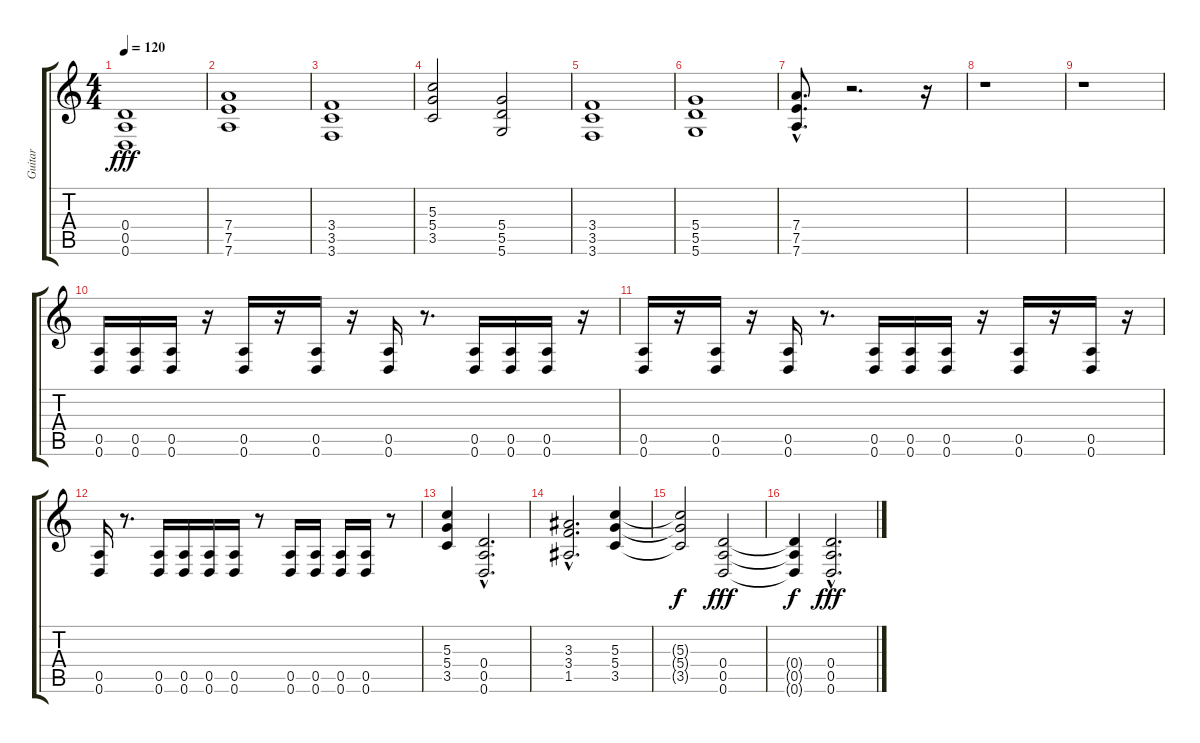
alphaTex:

\track ("Guitar" "Guitar") {instrument distortionguitar}
\staff {score tabs}
\tuning (E4 B3 G3 D3 A2 D2) {hide}
\ts (4 4)
\tempo 120
\clef g2
\ks c
(0.4 0.5 0.6).1{dy fff} |
(7.4 7.5 7.6).1 |
(3.4 3.5 3.6).1 |
(5.3 5.4 3.5).2 (5.4 5.5 5.6).2 |
(3.4 3.5 3.6).1 |
(5.4 5.5 5.6).1 |
(7.4{hac} 7.5{hac} 7.6{hac}).8{d} r.2{d} r.16 |
r.1 |
r.1 |
(0.5 0.6).16 (0.5 0.6).16 (0.5 0.6).16 r.16 (0.5 0.6).16 r.16 (0.5 0.6).16 r.16 (0.5 0.6).16 r.8{d} (0.5 0.6).16 (0.5 0.6).16 (0.5 0.6).16 r.16 |
(0.5 0.6).16 r.16 (0.5 0.6).16 r.16 (0.5 0.6).16 r.8{d} (0.5 0.6).16 (0.5 0.6).16 (0.5 0.6).16 r.16 (0.5 0.6).16 r.16 (0.5 0.6).16 r.16 |
(0.5 0.6).16 r.8{d} (0.5 0.6).16 (0.5 0.6).16 (0.5 0.6).16 (0.5 0.6).16 r.8 (0.5 0.6).16 (0.5 0.6).16 (0.5 0.6).16 (0.5 0.6).16 r.8 |
(5.3 5.4 3.5).4 (0.4{hac} 0.5{hac} 0.6{hac}).2{d} |
(3.3{hac} 3.4{hac} 1.5{hac}).2{d} (5.3 5.4 3.5).4 |
(5.3{t} 5.4{t} 3.5{t}).2{dy f} (0.4 0.5 0.6).2{dy fff} |
(0.4{t} 0.5{t} 0.6{t}).4{dy f} (0.4{hac} 0.5{hac} 0.6{hac}).2{d dy fff}
